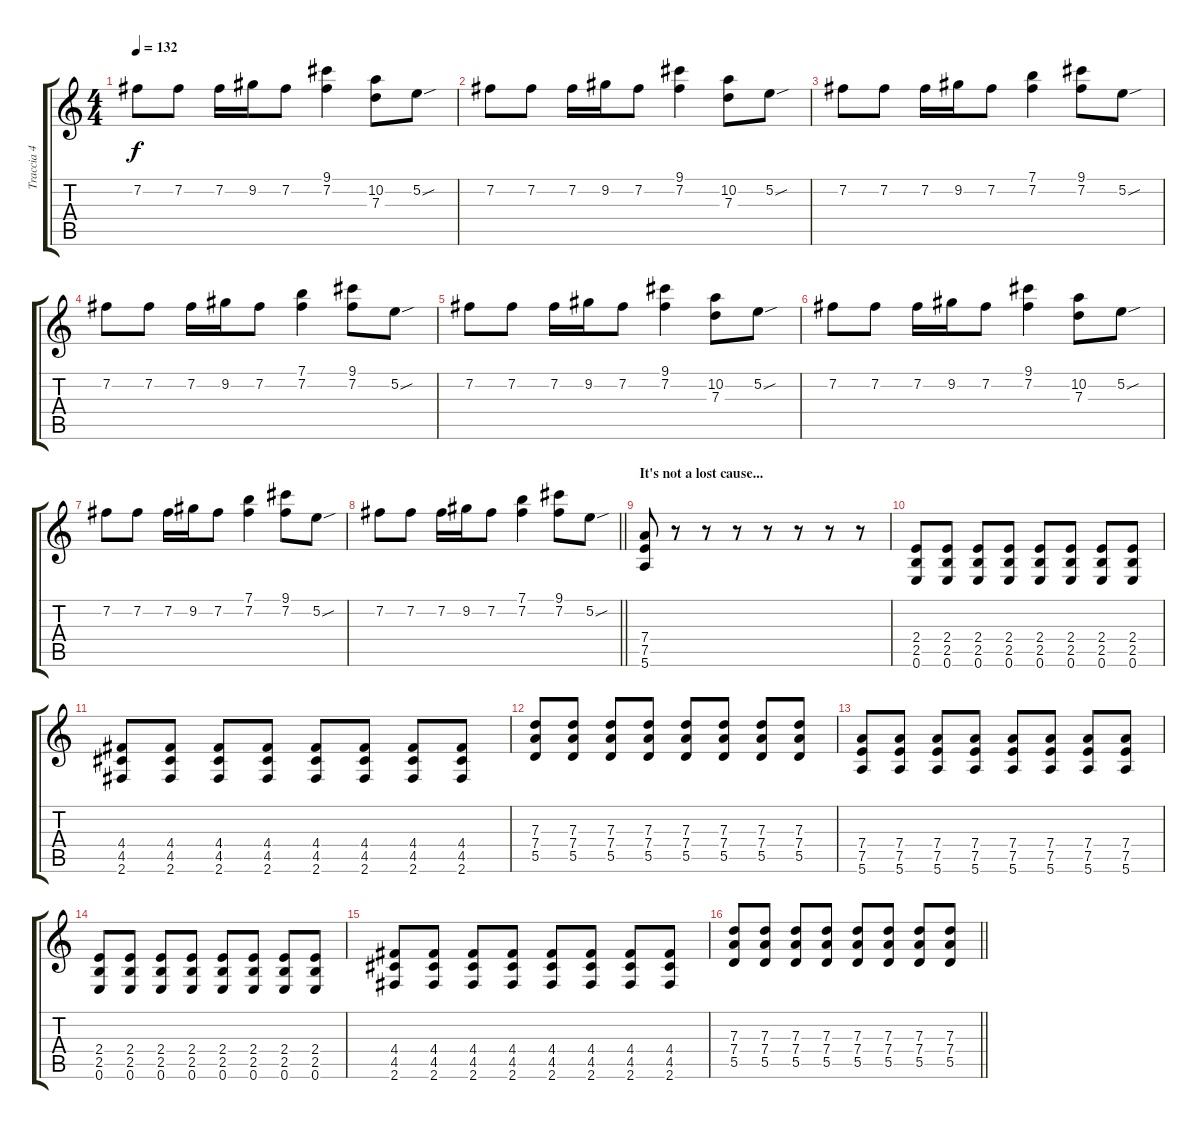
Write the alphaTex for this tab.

\track ("Traccia 4" "Traccia 4") {instrument distortionguitar}
\staff {score tabs}
\tuning (E4 B3 G3 D3 A2 E2) {hide}
\ts (4 4)
\tempo 132
\clef g2
\ks c
7.2.8{dy f instrument electricguitarclean} 7.2.8 7.2.16 9.2.16 7.2.8 (9.1 7.2).4 (10.2 7.3).8 5.2{sou}.8 |
7.2.8 7.2.8 7.2.16 9.2.16 7.2.8 (9.1 7.2).4 (10.2 7.3).8 5.2{sou}.8 |
7.2.8 7.2.8 7.2.16 9.2.16 7.2.8 (7.1 7.2).4 (9.1 7.2).8 5.2{sou}.8 |
7.2.8 7.2.8 7.2.16 9.2.16 7.2.8 (7.1 7.2).4 (9.1 7.2).8 5.2{sou}.8 |
7.2.8{instrument electricguitarclean} 7.2.8 7.2.16 9.2.16 7.2.8 (9.1 7.2).4 (10.2 7.3).8 5.2{sou}.8 |
7.2.8 7.2.8 7.2.16 9.2.16 7.2.8 (9.1 7.2).4 (10.2 7.3).8 5.2{sou}.8 |
7.2.8 7.2.8 7.2.16 9.2.16 7.2.8 (7.1 7.2).4 (9.1 7.2).8 5.2{sou}.8 |
\barLineRight lightlight
7.2.8 7.2.8 7.2.16 9.2.16 7.2.8 (7.1 7.2).4 (9.1 7.2).8 5.2{sou}.8 |
\section ("" "It's not a lost cause...")
(7.4 7.5 5.6).8 r.8 r.8 r.8 r.8 r.8 r.8 r.8 |
(2.4 2.5 0.6).8{volume 11} (2.4 2.5 0.6).8 (2.4 2.5 0.6).8 (2.4 2.5 0.6).8 (2.4 2.5 0.6).8 (2.4 2.5 0.6).8 (2.4 2.5 0.6).8 (2.4 2.5 0.6).8 |
(4.4 4.5 2.6).8 (4.4 4.5 2.6).8 (4.4 4.5 2.6).8 (4.4 4.5 2.6).8 (4.4 4.5 2.6).8 (4.4 4.5 2.6).8 (4.4 4.5 2.6).8 (4.4 4.5 2.6).8 |
(7.3 7.4 5.5).8 (7.3 7.4 5.5).8 (7.3 7.4 5.5).8 (7.3 7.4 5.5).8 (7.3 7.4 5.5).8 (7.3 7.4 5.5).8 (7.3 7.4 5.5).8 (7.3 7.4 5.5).8 |
(7.4 7.5 5.6).8 (7.4 7.5 5.6).8 (7.4 7.5 5.6).8 (7.4 7.5 5.6).8 (7.4 7.5 5.6).8 (7.4 7.5 5.6).8 (7.4 7.5 5.6).8 (7.4 7.5 5.6).8 |
(2.4 2.5 0.6).8 (2.4 2.5 0.6).8 (2.4 2.5 0.6).8 (2.4 2.5 0.6).8 (2.4 2.5 0.6).8 (2.4 2.5 0.6).8 (2.4 2.5 0.6).8 (2.4 2.5 0.6).8 |
(4.4 4.5 2.6).8 (4.4 4.5 2.6).8 (4.4 4.5 2.6).8 (4.4 4.5 2.6).8 (4.4 4.5 2.6).8 (4.4 4.5 2.6).8 (4.4 4.5 2.6).8 (4.4 4.5 2.6).8 |
\barLineRight lightlight
(7.3 7.4 5.5).8 (7.3 7.4 5.5).8 (7.3 7.4 5.5).8 (7.3 7.4 5.5).8 (7.3 7.4 5.5).8 (7.3 7.4 5.5).8 (7.3 7.4 5.5).8 (7.3 7.4 5.5).8
